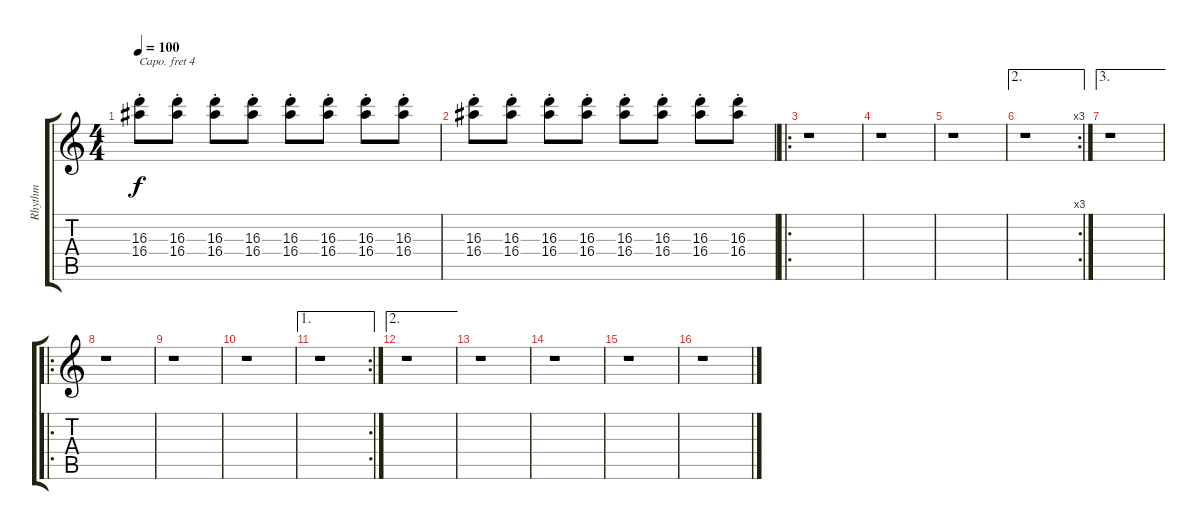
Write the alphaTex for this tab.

\track ("Rhythm" "Rhythm") {instrument acousticguitarsteel}
\staff {score tabs}
\capo 4
\tuning (D4 A3 Gb3 D3 A2 D2) {hide}
\ts (4 4)
\tempo 100
\clef g2
\ks c
(16.3{st} 16.4{st}).8{dy f instrument acousticguitarsteel} (16.3{st} 16.4{st}).8 (16.3{st} 16.4{st}).8 (16.3{st} 16.4{st}).8 (16.3{st} 16.4{st}).8 (16.3{st} 16.4{st}).8 (16.3{st} 16.4{st}).8 (16.3{st} 16.4{st}).8 |
(16.3{st} 16.4{st}).8 (16.3{st} 16.4{st}).8 (16.3{st} 16.4{st}).8 (16.3{st} 16.4{st}).8 (16.3{st} 16.4{st}).8 (16.3{st} 16.4{st}).8 (16.3{st} 16.4{st}).8 (16.3{st} 16.4{st}).8 |
\ro
r.1 |
r.1 |
r.1 |
\ae 2
\rc 3
r.1 |
\ae 3
r.1 |
\ro
r.1 |
r.1 |
r.1 |
\ae 1
\rc 2
r.1 |
\ae 2
r.1 |
r.1 |
r.1 |
r.1 |
r.1
